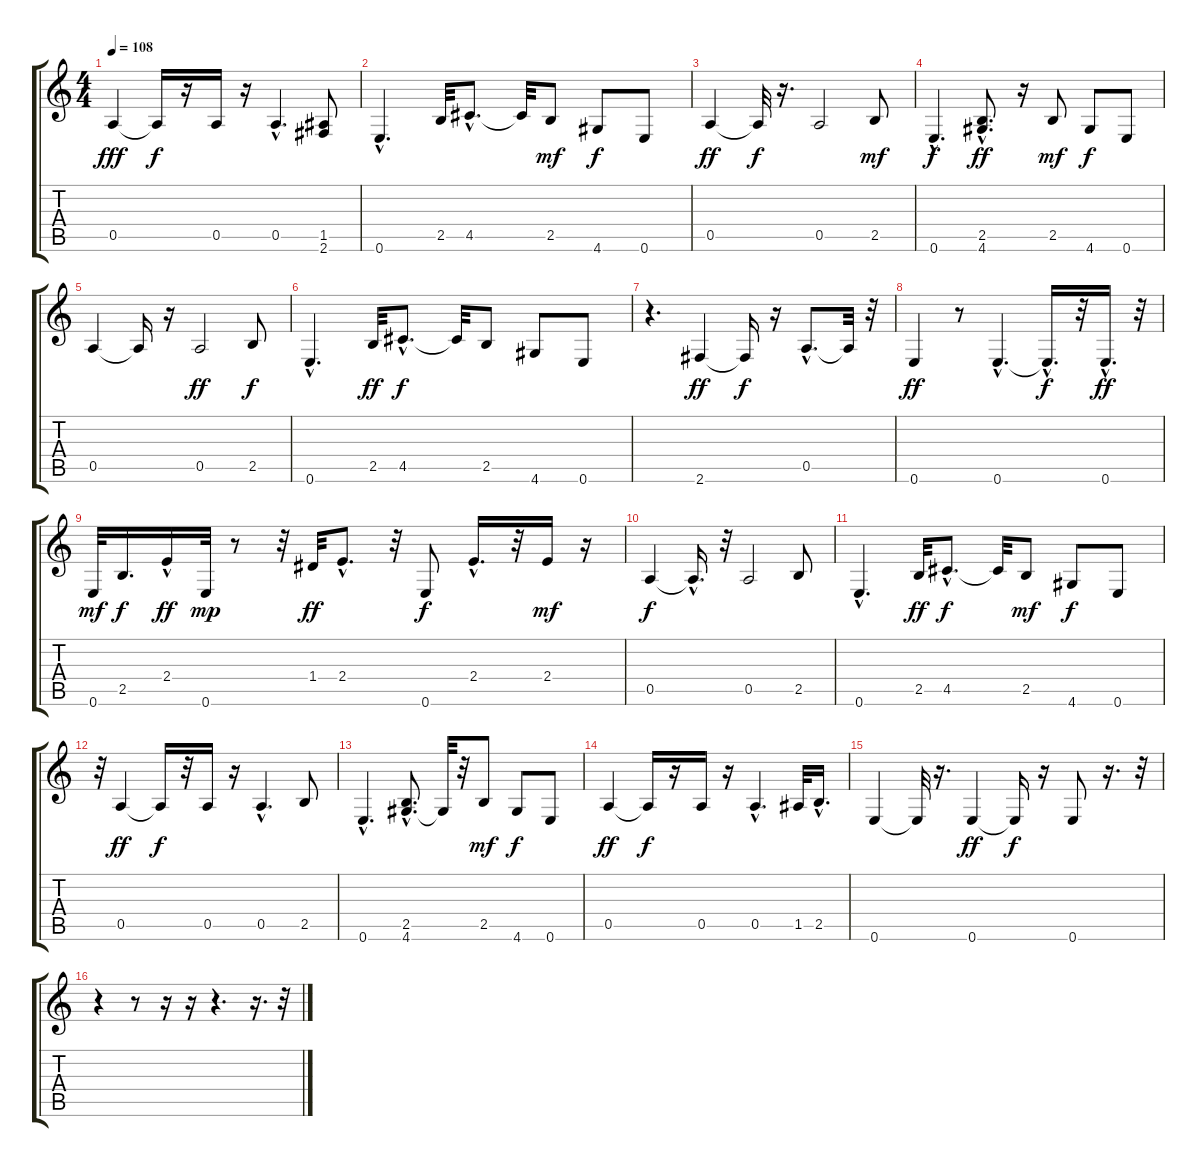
\track "" {instrument fretlessbass}
\staff {score tabs}
\tuning (E4 B3 G3 D3 A2 E2) {hide}
\ts (4 4)
\tempo 108
\clef g2
\ks c
0.5.4{dy fff} 0.5{t}.16{dy f} r.16 0.5.16 r.16 0.5{hac}.4{d} (1.5 2.6).8 |
0.6{hac}.4{d} 2.5.32 4.5{hac}.8{d} 4.5{t}.32 2.5.8{dy mf} 4.6.8{dy f} 0.6.8 |
0.5.4{dy ff} 0.5{t}.32{dy f} r.16{d} 0.5.2 2.5.8{dy mf} |
0.6{hac}.4{d dy f} (2.5 4.6{hac}).8{d dy ff} r.16 2.5.8{dy mf} 4.6.8{dy f} 0.6.8 |
0.5.4 0.5{t}.16 r.16 0.5.2{dy ff} 2.5.8{dy f} |
0.6{hac}.4{d} 2.5.32{dy ff} 4.5{hac}.8{d dy f} 4.5{t}.32 2.5.8 4.6.8 0.6.8 |
r.4{d} 2.6.4{dy ff} 2.6{t}.16{dy f} r.16 0.5{hac}.8{d} 0.5{t}.32 r.32 |
0.6.4{dy ff} r.8 0.6{hac}.4{d} 0.6{hac t}.16{d dy f} r.32 0.6{hac}.16{d dy ff} r.32 |
0.6.32{dy mf} 2.5.16{d dy f} 2.4{hac}.16{dy ff} 0.6.32{dy mp} r.8 r.32 1.4.32{dy ff} 2.4{hac}.8{d} r.32 0.6.8{dy f} 2.4{hac}.16{d} r.32 2.4.16{dy mf} r.16 |
0.5.4{dy f} 0.5{hac t}.16{d} r.32 0.5.2 2.5.8 |
0.6{hac}.4{d} 2.5.32{dy ff} 4.5{hac}.8{d dy f} 4.5{t}.32 2.5.8{dy mf} 4.6.8{dy f} 0.6.8 |
r.32 0.5.4{dy ff} 0.5{t}.16{dy f} r.32 0.5.16 r.16 0.5{hac}.4{d} 2.5.8 |
0.6{hac}.4{d} (2.5 4.6{hac}).8{d} 4.6{t}.32 r.32 2.5.8{dy mf} 4.6.8{dy f} 0.6.8 |
0.5.4{dy ff} 0.5{t}.16{dy f} r.16 0.5.16 r.16 0.5{hac}.4{d} 1.5.32 2.5{hac}.16{d} |
0.6.4 0.6{t}.32 r.16{d} 0.6.4{dy ff} 0.6{t}.16{dy f} r.16 0.6.8 r.16{d} r.32 |
r.4 r.8 r.16 r.16 r.4{d} r.16{d} r.32
